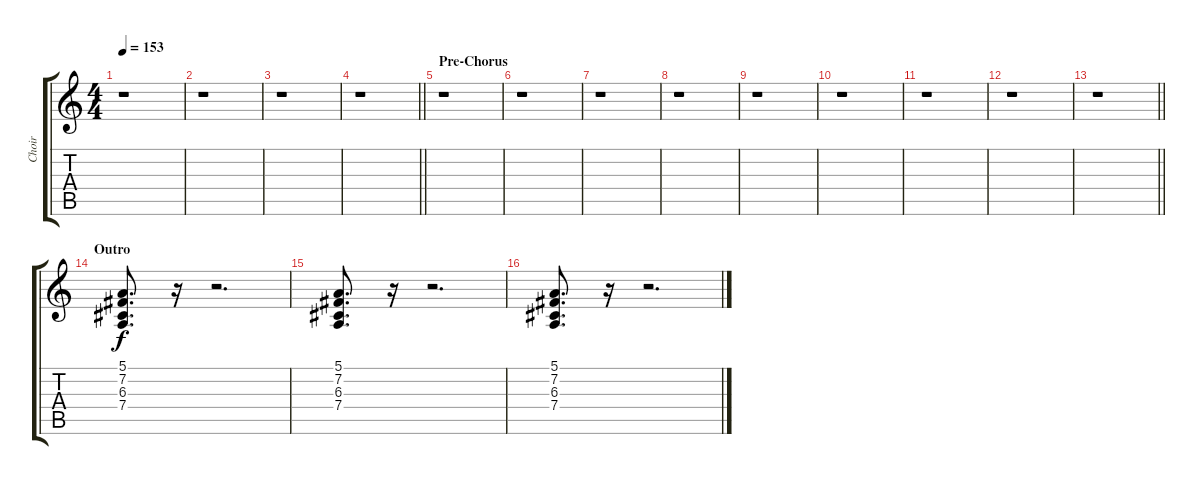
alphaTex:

\track ("Choir" "Choir") {instrument choiraahs}
\staff {score tabs}
\tuning (E4 B3 G3 D3 A2 E2) {hide}
\ts (4 4)
\tempo 153
\clef g2
\ks c
r.1{dy f} |
r.1 |
r.1 |
\barLineRight lightlight
r.1 |
\section ("" "Pre-Chorus")
r.1 |
r.1 |
r.1 |
r.1 |
r.1 |
r.1 |
r.1 |
r.1 |
\barLineRight lightlight
r.1 |
\section ("" "Outro")
(5.1 7.2 6.3 7.4).8{d volume 12} r.16 r.2{d} |
(5.1 7.2 6.3 7.4).8{d} r.16 r.2{d} |
(5.1 7.2 6.3 7.4).8{d} r.16 r.2{d}
